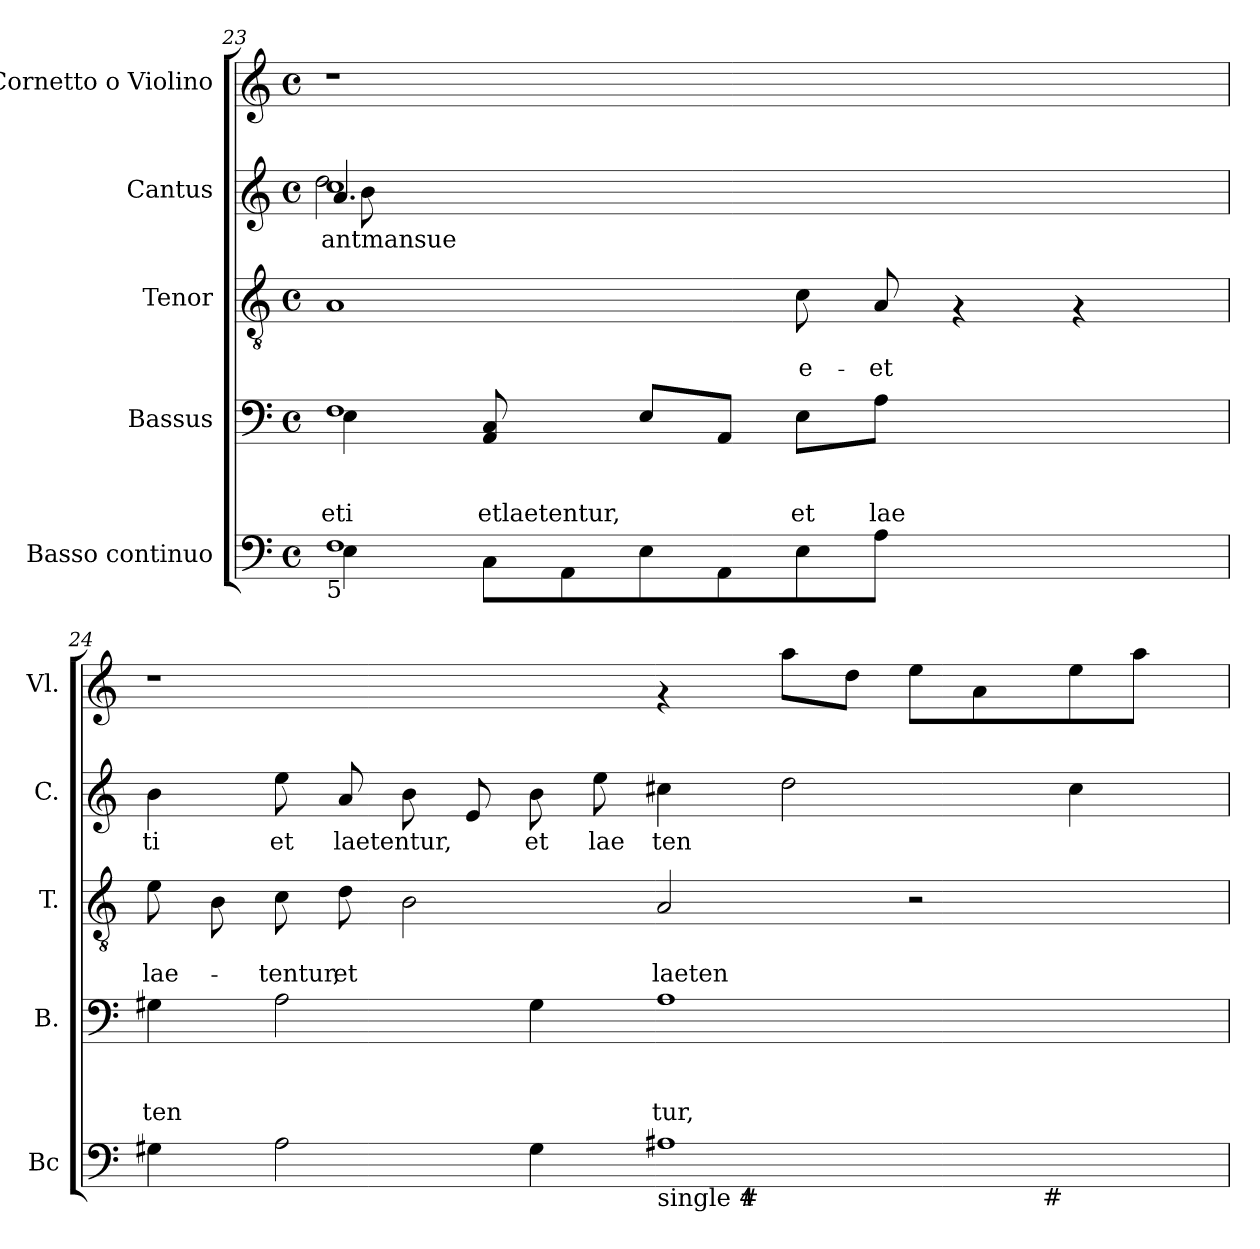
**kern	**kern	**text	**text	**text	**kern	**text	**text	**kern	**text	**kern
*part5	*part4	*part4	*part4	*part4	*part3	*part3	*part3	*part2	*part2	*part1
*staff5	*staff4	*staff4	*staff4	*staff4	*staff3	*staff3	*staff3	*staff2	*staff2	*staff1
*I"Basso continuo	*I"Bassus	*	*	*	*I"Tenor	*	*	*I"Cantus	*	*I"Cornetto o Violino
*I'Bc	*I'B.	*	*	*	*I'T.	*	*	*I'C.	*	*I'Vl.
*clefF4	*clefF4	*	*	*	*clefGv2	*	*	*clefG2	*	*clefG2
*ITrd7c12	*	*	*	*	*	*	*	*	*	*
*k[]	*k[]	*	*	*	*k[]	*	*	*k[]	*	*k[]
*C:	*C:	*	*	*	*C:	*	*	*C:	*	*C:
*M4/4	*M4/4	*	*	*	*M4/4	*	*	*M4/4	*	*M4/4
*met(c)	*met(c)	*	*	*	*met(c)	*	*	*met(c)	*	*met(c)
=23	=23	=23	=23	=23	=23	=23	=23	=23	=23	=23
*^	*^	*	*	*	*	*	*	*	*	*
!LO:TX:b:t=5	!	!	!	!	!	!	!	!	!	!	!	!
!	!	!	!	!	!	!LO:LY:b	!	!	!	!	!LO:LY:b	!
*	*	*	*	*	*	*	*^	*	*	*^	*	*
*	*	*	*	*	*	*	*	*	*	*	*	*^	*	*
*	*	*	*	*	*	*	*	*	*	*	*	*	*^	*	*
1FF	4EE\	1F	4E\	.	.	eti	1A	2.ryy	.	.	1cc	2dd\	4.a/	8b\	antmansue	1r
.	.	.	.	.	.	.	.	.	.	.	.	.	.	2ryy	.	.
!	!	!	!	!	!	!LO:LY:b	!	!	!	!	!	!	!	!	!	!
.	8CC\L	.	8AA/ 8C/	.	.	etlaetentur,	.	.	.	.	.	.	.	.	.	.
.	8AAA\	.	8ryy	.	.	.	.	.	.	.	.	.	2ryy	.	.	.
.	8EE\	.	8E/L	.	.	.	.	.	.	.	.	2ryy	.	.	.	.
.	8AAA\	.	8AA/J	.	.	.	.	.	.	.	.	.	.	2..ryy	.	.
!	!	!	!	!	!	!LO:LY:b	!	!	!	!LO:LY:b	!	!	!	!	!	!
.	8EE\	.	8E\L	.	.	et	.	8c\	.	e-	.	.	.	.	.	.
!	!	!	!	!	!	!LO:LY:b	!	!	!	!LO:LY:b	!	!	!	!	!	!
.	8AA\J	.	8A\J	.	.	lae	.	8A/	.	-et	.	.	2ryy	.	.	.
2ryy	2ryy	2ryy	2ryy	.	.	.	2ryy	4rF	.	.	2ryy	2ryy	.	.	.	2ryy
.	.	.	.	.	.	.	.	4rF	.	.	.	.	.	.	.	.
.	.	.	.	.	.	.	.	.	.	.	.	.	8ryy	.	.	.
*v	*v	*	*	*	*	*	*v	*v	*	*	*	*	*v	*v	*	*
*	*v	*v	*	*	*	*	*	*	*	*	*	*	*
=24	=24	=24	=24	=24	=24	=24	=24	=24	=24	=24	=24	=24
!	!	!	!	!LO:LY:b	!	!	!LO:LY:b	!	!	!	!LO:LY:b	!
*^	*	*	*	*	*	*	*	*	*	*	*	*
*	*^	*	*	*	*	*	*	*	*v	*v	*v	*	*
4GG#X\	1ryy	1ryy	4G#X\	.	.	ten	8e\	.	lae-	4b\	ti	1r
.	.	.	.	.	.	.	8B\	.	.	.	.	.
!	!	!	!	!	!	!	!	!	!LO:LY:b	!	!LO:LY:b	!
2AA\	.	.	2A\	.	.	.	8c\	.	-tentur,	8ee\	et	.
!	!	!	!	!	!	!	!	!	!LO:LY:b	!	!LO:LY:b	!
.	.	.	.	.	.	.	8d\	.	et	8a/	laetentur,	.
.	.	.	.	.	.	.	2B\	.	.	8b\	.	.
.	.	.	.	.	.	.	.	.	.	8e/	.	.
!	!	!	!	!	!	!	!	!	!	!	!LO:LY:b	!
4GG#\	.	.	4G#\	.	.	.	.	.	.	8b\	et	.
!	!	!	!	!	!	!	!	!	!	!	!LO:LY:b	!
.	.	.	.	.	.	.	.	.	.	8ee\	lae	.
!LO:TX:b:t=single #	!	!	!	!	!	!	!	!	!	!	!	!
!	!	!	!	!	!	!LO:LY:b	!	!	!LO:LY:b	!	!LO:LY:b	!
1AA#	8.ryy	2ryy	1A	.	.	tur,	2A/	.	laeten-	4cc#X\	ten	4rf
!	!LO:TX:b:t=4	!	!	!	!	!	!	!	!	!	!	!
.	2ryy	.	.	.	.	.	.	.	.	.	.	.
.	.	.	.	.	.	.	.	.	.	2dd\	.	8aa\L
.	.	.	.	.	.	.	.	.	.	.	.	8dd\J
.	.	8..ryy	.	.	.	.	2r	.	.	.	.	8ee\L
.	.	.	.	.	.	.	.	.	.	.	.	8a\
.	4ryy	.	.	.	.	.	.	.	.	.	.	.
!	!	!LO:TX:b:t=#	!	!	!	!	!	!	!	!	!	!
.	.	4ryy	.	.	.	.	.	.	.	.	.	.
.	.	.	.	.	.	.	.	.	.	4cc#\	.	8ee\
.	.	.	.	.	.	.	.	.	.	.	.	8aa\J
.	16ryy	.	.	.	.	.	.	.	.	.	.	.
.	.	32ryy	.	.	.	.	.	.	.	.	.	.
*v	*v	*v	*	*	*	*	*	*	*	*	*	*
=	=	=	=	=	=	=	=	=	=	=
*-	*-	*-	*-	*-	*-	*-	*-	*-	*-	*-
